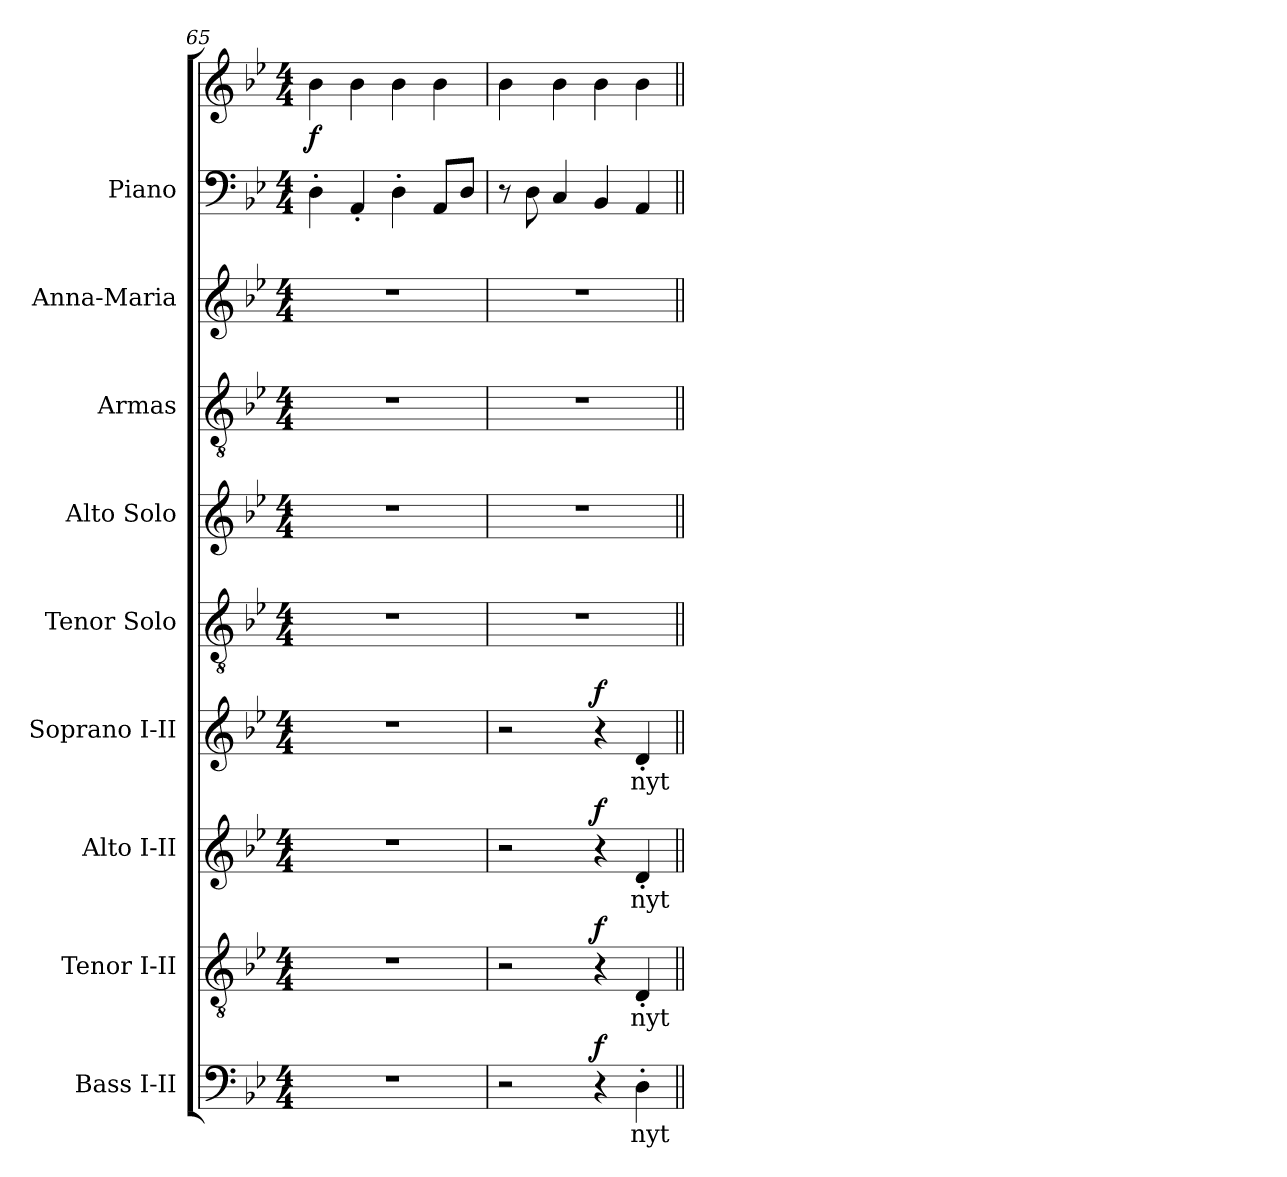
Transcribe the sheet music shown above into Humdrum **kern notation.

**kern	**text	**dynam	**kern	**text	**dynam	**kern	**text	**dynam	**kern	**text	**dynam	**kern	**kern	**kern	**kern	**kern	**kern	**dynam
*part9	*part9	*part9	*part8	*part8	*part8	*part7	*part7	*part7	*part6	*part6	*part6	*part5	*part4	*part3	*part2	*part1	*part1	*part1
*staff10	*staff10	*staff10	*staff9	*staff9	*staff9	*staff8	*staff8	*staff8	*staff7	*staff7	*staff7	*staff6	*staff5	*staff4	*staff3	*staff2	*staff1	*staff1/2
*I"Bass I-II	*	*	*I"Tenor I-II	*	*	*I"Alto I-II	*	*	*I"Soprano I-II	*	*	*I"Tenor Solo	*I"Alto Solo	*I"Armas	*I"Anna-Maria	*I"Piano	*	*
*I'B.	*	*	*I'T.	*	*	*I'A.	*	*	*I'S.	*	*	*I'T. Solo	*I'A. Solo	*I'Armas	*I'A-M	*I'Pno.	*	*
*clefF4	*	*	*clefGv2	*	*	*clefG2	*	*	*clefG2	*	*	*clefGv2	*clefG2	*clefGv2	*clefG2	*clefF4	*clefG2	*
*	*	*	*ITrd7c12	*	*	*	*	*	*	*	*	*ITrd7c12	*	*ITrd7c12	*	*	*	*
*k[b-e-]	*	*	*k[b-e-]	*	*	*k[b-e-]	*	*	*k[b-e-]	*	*	*k[b-e-]	*k[b-e-]	*k[b-e-]	*k[b-e-]	*k[b-e-]	*k[b-e-]	*
*B-:	*	*	*B-:	*	*	*B-:	*	*	*B-:	*	*	*B-:	*B-:	*B-:	*B-:	*B-:	*B-:	*
*M4/4	*	*	*M4/4	*	*	*M4/4	*	*	*M4/4	*	*	*M4/4	*M4/4	*M4/4	*M4/4	*M4/4	*M4/4	*
=65	=65	=65	=65	=65	=65	=65	=65	=65	=65	=65	=65	=65	=65	=65	=65	=65	=65	=65
1r	.	.	1r	.	.	1r	.	.	1r	.	.	1r	1r	1r	1r	4D'i\	4b-i	f
.	.	.	.	.	.	.	.	.	.	.	.	.	.	.	.	4AA'i/	4b-i	.
.	.	.	.	.	.	.	.	.	.	.	.	.	.	.	.	4D'i\	4b-i	.
.	.	.	.	.	.	.	.	.	.	.	.	.	.	.	.	8AAi/L	4b-i	.
.	.	.	.	.	.	.	.	.	.	.	.	.	.	.	.	8Di/J	.	.
!!LO:LB:g=z
=66	=66	=66	=66	=66	=66	=66	=66	=66	=66	=66	=66	=66	=66	=66	=66	=66	=66	=66
2r	.	.	2r	.	.	2r	.	.	2r	.	.	1r	1r	1r	1r	8r	4b-i	.
.	.	.	.	.	.	.	.	.	.	.	.	.	.	.	.	8Di\	.	.
.	.	.	.	.	.	.	.	.	.	.	.	.	.	.	.	4Ci/	4b-i	.
4r	.	f	4r	.	f	4r	.	f	4r	.	f	.	.	.	.	4BB-i/	4b-i	.
!	!LO:LY:b:color=#000000	!	!	!	!	!	!	!	!	!	!	!	!	!	!	!	!	!
!	!	!	!	!LO:LY:b:color=#000000	!	!	!	!	!	!	!	!	!	!	!	!	!	!
!	!	!	!	!	!	!	!LO:LY:b:color=#000000	!	!	!	!	!	!	!	!	!	!	!
!	!	!	!	!	!	!	!	!	!	!LO:LY:b:color=#000000	!	!	!	!	!	!	!	!
4D'i\	nyt	.	4DD'i/	nyt	.	4d'i/	nyt	.	4d'i/	nyt	.	.	.	.	.	4AAi/	4b-i	.
=||	=||	=||	=||	=||	=||	=||	=||	=||	=||	=||	=||	=||	=||	=||	=||	=||	=||	=||
*-	*-	*-	*-	*-	*-	*-	*-	*-	*-	*-	*-	*-	*-	*-	*-	*-	*-	*-
